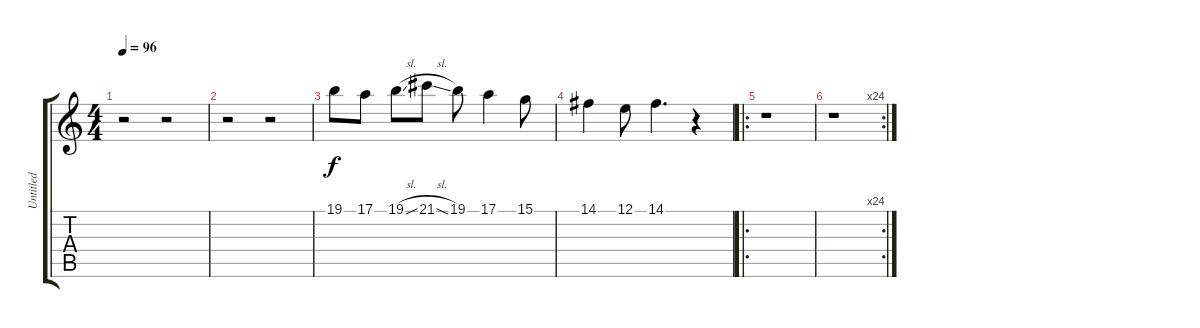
\track ("Untitled" "Untitled") {instrument lead1square}
\staff {score tabs}
\tuning (E4 B3 G3 D3 A2 E2) {hide}
\ts (4 4)
\tempo 96
\clef g2
\ks c
r.2{dy f instrument lead1square} r.2 |
r.2 r.2 |
19.1.8 17.1.8 19.1{sl}.8 21.1{sl}.8 19.1.8 17.1.4 15.1.8 |
14.1.4 12.1.8 14.1.4{d} r.4 |
\ro
r.1 |
\rc 24
r.1
